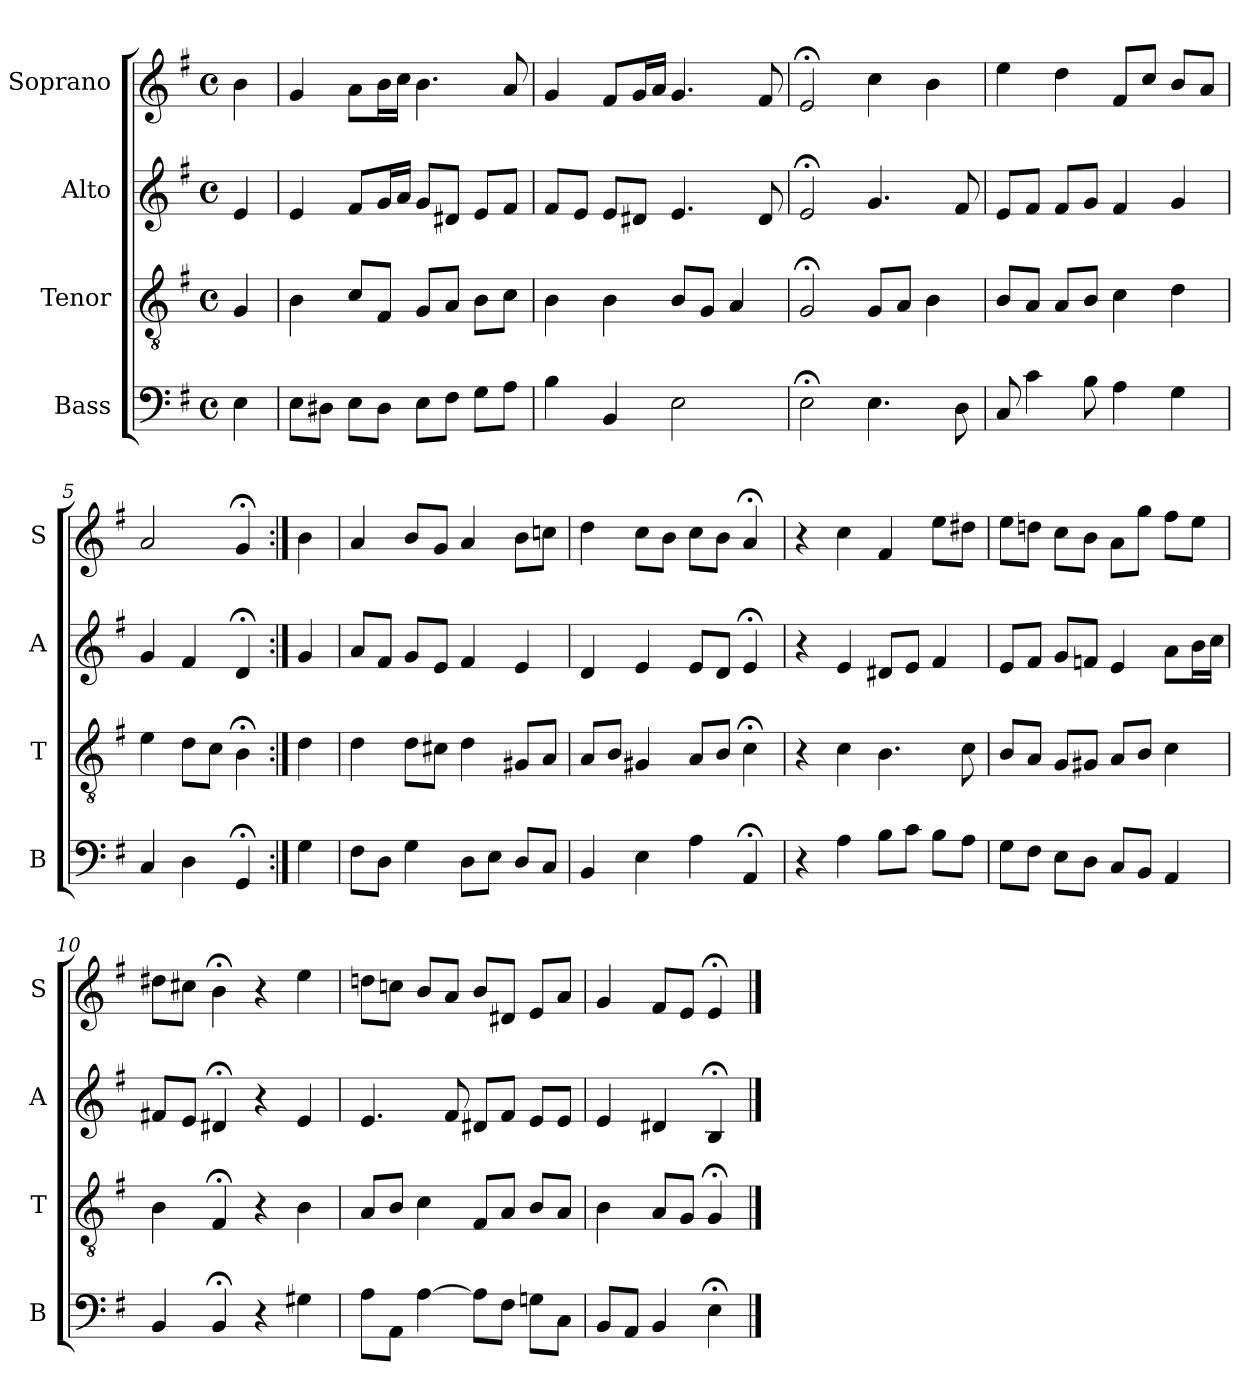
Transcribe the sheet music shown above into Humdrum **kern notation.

**kern	**kern	**kern	**kern
*part4	*part3	*part2	*part1
*staff4	*staff3	*staff2	*staff1
*I"Bass	*I"Tenor	*I"Alto	*I"Soprano
*I'B	*I'T	*I'A	*I'S
*clefF4	*clefGv2	*clefG2	*clefG2
*k[f#]	*k[f#]	*k[f#]	*k[f#]
*e:	*e:	*e:	*e:
*M4/4	*M4/4	*M4/4	*M4/4
*met(c)	*met(c)	*met(c)	*met(c)
*MM100	*MM100	*MM100	*MM100
=	=	=	=
4E	4G	4e	4b
=1	=1	=1	=1
8EL	4B	4e	4g
8D#XJ	.	.	.
8EL	8cL	8f#L	8aL
8D#J	8F#J	16gL	16bL
.	.	16aJJ	16ccJJ
8EL	8GL	8gL	4.b
8F#J	8AJ	8d#XJ	.
8GL	8BL	8eL	.
8AJ	8cJ	8f#J	8a
=2	=2	=2	=2
4B	4B	8f#L	4g
.	.	8eJ	.
4BB	4B	8eL	8f#L
.	.	8d#XJ	16gL
.	.	.	16aJJ
2E	8BL	4.e	4.g
.	8GJ	.	.
.	4A	.	.
.	.	8d#	8f#
=3	=3	=3	=3
2E;<	2G;<	2e;<	2e;<
4.E	8GL	4.g	4cc
.	8AJ	.	.
.	4B	.	4b
8D	.	8f#	.
=4	=4	=4	=4
8C	8BL	8eL	4ee
4c	8AJ	8f#J	.
.	8AL	8f#L	4dd
8B	8BJ	8gJ	.
4A	4c	4f#	8f#L
.	.	.	8ccJ
4G	4d	4g	8bL
.	.	.	8aJ
=5	=5	=5	=5
4C	4e	4g	2a
4D	8dL	4f#	.
.	8cJ	.	.
4GG;<	4B;<	4d;<	4g;<
=:|!	=:|!	=:|!	=:|!
4G	4d	4g	4b
=6	=6	=6	=6
8F#L	4d	8aL	4a
8DJ	.	8f#J	.
4G	8dL	8gL	8bL
.	8c#XJ	8eJ	8gJ
8DL	4d	4f#	4a
8EJ	.	.	.
8DiL	8G#XiL	4ei	8biL
8CJ	8AJ	.	8ccnJ
=7	=7	=7	=7
4BB	8AL	4d	4dd
.	8BJ	.	.
4E	4G#X	4e	8ccL
.	.	.	8bJ
4A	8AL	8eL	8ccL
.	8BJ	8dJ	8bJ
4AA;<	4c;<	4e;<	4a;<
=8	=8	=8	=8
4r	4r	4r	4r
4A	4c	4e	4cc
8BL	4.B	8d#XL	4f#
8cJ	.	8eJ	.
8BL	.	4f#	8eeL
8AJ	8c	.	8dd#XJ
=9	=9	=9	=9
8GL	8BL	8eL	8eeL
8F#J	8AJ	8f#J	8ddnJ
8EL	8GL	8gL	8ccL
8DJ	8G#XJ	8fnJ	8bJ
8CL	8AL	4e	8aL
8BBJ	8BJ	.	8ggJ
4AA	4c	8aL	8ff#L
.	.	16bL	8eeJ
.	.	16ccJJ	.
=10	=10	=10	=10
4BB	4B	8f#XL	8dd#XL
.	.	8eJ	8cc#XJ
4BB;<	4F#;<	4d#X;<	4b;<
4r	4r	4r	4r
4G#X	4B	4e	4ee
=11	=11	=11	=11
8AL	8AL	4.e	8ddnL
8AAJ	8BJ	.	8ccnJ
[4A	4c	.	8bL
.	.	8f#	8aJ
8AL]	8F#L	8d#XL	8bL
8F#J	8AJ	8f#J	8d#XJ
8GnL	8BL	8eL	8eL
8CJ	8AJ	8eJ	8aJ
=12	=12	=12	=12
8BBL	4B	4e	4g
8AAJ	.	.	.
4BB	8AL	4d#X	8f#L
.	8GJ	.	8eJ
4E;<	4G;<	4B;<	4e;<
==	==	==	==
*-	*-	*-	*-
